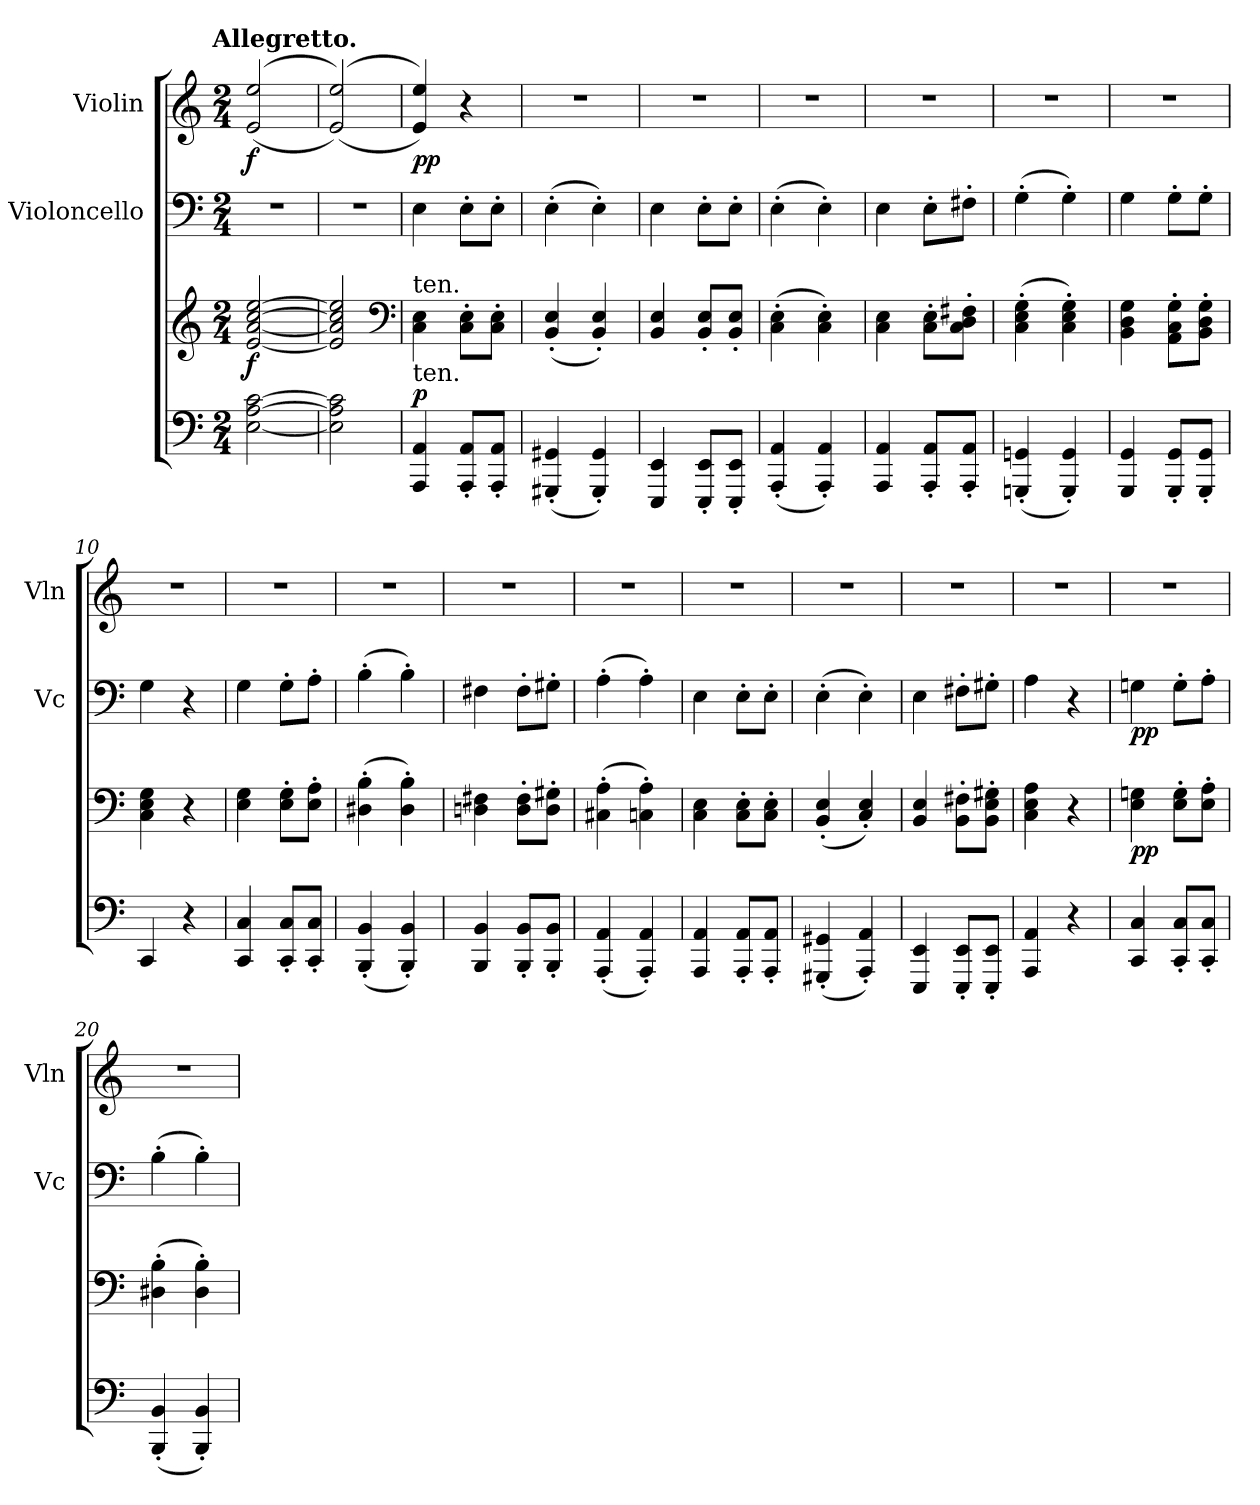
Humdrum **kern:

**kern	**kern	**dynam	**kern	**dynam	**kern	**dynam
*part3	*part3	*part3	*part2	*part2	*part1	*part1
*staff4	*staff3	*staff3/4	*staff2	*staff2	*staff1	*staff1
*	*	*	*I"Violoncello	*	*I"Violin	*
*	*	*	*I'Vc	*	*I'Vln	*
*clefF4	*clefG2	*	*clefF4	*	*clefG2	*
*k[]	*k[]	*	*k[]	*	*k[]	*
!!LO:TX:omd:t=Allegretto.
*M2/4	*M2/4	*	*M2/4	*	*M2/4	*
=1	=1	=1	=1	=1	=1	=1
!	!	!LO:DY:b	!	!	!	!LO:DY:b
[2E\ [2A\ [2c\	[2e/ [2a/ [2cc/ [2ee/	f	2r	.	(<(>2e/ 2ee/	f
=2	=2	=2	=2	=2	=2	=2
2E]\ 2A]\ 2c]\	2e]/ 2a]/ 2cc]/ 2ee]/	.	2r	.	(<(>2e/ 2ee/))	.
*	*clefF4	*	*	*	*	*
=3	=3	=3	=3	=3	=3	=3
!	!LO:TX:a:t=ten.	!	!	!	!	!
!LO:TX:a:t=ten.	!	!	!	!	!	!
!	!	!LO:DY:a=2	!	!	!	!LO:DY:b
4AAA/ 4AA/	4C\ 4E\	p	4E\	.	4e/ 4ee/))	pp
8AAA'/ 8AA'/L	8C'\ 8E'\L	.	8E'\L	.	4r	.
8AAA'/ 8AA'/J	8C'\ 8E'\J	.	8E'\J	.	.	.
=4	=4	=4	=4	=4	=4	=4
(<4GGG#X'/ 4GG#X'/	(<4BB'/ 4E'/	.	(>4E'\	.	2r	.
4GGG#'/ 4GG#'/)	4BB'/ 4E'/)	.	4E'\)	.	.	.
=5	=5	=5	=5	=5	=5	=5
4EEE/ 4EE/	4BB/ 4E/	.	4E\	.	2r	.
8EEE'/ 8EE'/L	8BB'/ 8E'/L	.	8E'\L	.	.	.
8EEE'/ 8EE'/J	8BB'/ 8E'/J	.	8E'\J	.	.	.
=6	=6	=6	=6	=6	=6	=6
(<4AAA'/ 4AA'/	(>4C'\ 4E'\	.	(>4E'\	.	2r	.
4AAA'/ 4AA'/)	4C'\ 4E'\)	.	4E'\)	.	.	.
=7	=7	=7	=7	=7	=7	=7
4AAA/ 4AA/	4C\ 4E\	.	4E\	.	2r	.
8AAA'/ 8AA'/L	8C'\ 8E'\L	.	8E'\L	.	.	.
8AAA'/ 8AA'/J	8C'\ 8D'\ 8F#X'\J	.	8F#X'\J	.	.	.
=8	=8	=8	=8	=8	=8	=8
(<4GGGn'/ 4GGn'/	(>4C'\ 4E'\ 4G'\	.	(>4G'\	.	2r	.
4GGG'/ 4GG'/)	4C'\ 4E'\ 4G'\)	.	4G'\)	.	.	.
=9	=9	=9	=9	=9	=9	=9
4GGG/ 4GG/	4BB\ 4D\ 4G\	.	4G\	.	2r	.
8GGG'/ 8GG'/L	8AA'\ 8C'\ 8G'\L	.	8G'\L	.	.	.
8GGG'/ 8GG'/J	8BB'\ 8D'\ 8G'\J	.	8G'\J	.	.	.
=10	=10	=10	=10	=10	=10	=10
4CC/	4C\ 4E\ 4G\	.	4G\	.	2r	.
4r	4r	.	4r	.	.	.
=11	=11	=11	=11	=11	=11	=11
4CC/ 4C/	4E\ 4G\	.	4G\	.	2r	.
8CC'/ 8C'/L	8E'\ 8G'\L	.	8G'\L	.	.	.
8CC'/ 8C'/J	8E'\ 8A'\J	.	8A'\J	.	.	.
=12	=12	=12	=12	=12	=12	=12
(<4BBB'/ 4BB'/	(>4D#X'\ 4B'\	.	(>4B'\	.	2r	.
4BBB'/ 4BB'/)	4D#'\ 4B'\)	.	4B'\)	.	.	.
=13	=13	=13	=13	=13	=13	=13
4BBB/ 4BB/	4Dn\ 4F#X\	.	4F#X\	.	2r	.
8BBB'/ 8BB'/L	8D'\ 8F#'\L	.	8F#'\L	.	.	.
8BBB'/ 8BB'/J	8D'\ 8G#X'\J	.	8G#X'\J	.	.	.
=14	=14	=14	=14	=14	=14	=14
(<4AAA'/ 4AA'/	(>4C#X'\ 4A'\	.	(>4A'\	.	2r	.
4AAA'/ 4AA'/)	4Cn'\ 4A'\)	.	4A'\)	.	.	.
=15	=15	=15	=15	=15	=15	=15
4AAA/ 4AA/	4C\ 4E\	.	4E\	.	2r	.
8AAA'/ 8AA'/L	8C'\ 8E'\L	.	8E'\L	.	.	.
8AAA'/ 8AA'/J	8C'\ 8E'\J	.	8E'\J	.	.	.
=16	=16	=16	=16	=16	=16	=16
(<4GGG#X'/ 4GG#X'/	(<4BB'/ 4E'/	.	(>4E'\	.	2r	.
4AAA'/ 4AA'/)	4C'/ 4E'/)	.	4E'\)	.	.	.
=17	=17	=17	=17	=17	=17	=17
4EEE/ 4EE/	4BB/ 4E/	.	4E\	.	2r	.
8EEE'/ 8EE'/L	8BB'\ 8F#X'\L	.	8F#X'\L	.	.	.
8EEE'/ 8EE'/J	8BB'\ 8E'\ 8G#X'\J	.	8G#X'\J	.	.	.
=18	=18	=18	=18	=18	=18	=18
4AAA/ 4AA/	4C\ 4E\ 4A\	.	4A\	.	2r	.
4r	4r	.	4r	.	.	.
=19	=19	=19	=19	=19	=19	=19
!	!	!LO:DY:b	!	!LO:DY:b	!	!
4CC/ 4C/	4E\ 4Gn\	pp	4Gn\	pp	2r	.
8CC'/ 8C'/L	8E'\ 8G'\L	.	8G'\L	.	.	.
8CC'/ 8C'/J	8E'\ 8A'\J	.	8A'\J	.	.	.
=20	=20	=20	=20	=20	=20	=20
(<4BBB'/ 4BB'/	(>4D#X'\ 4B'\	.	(>4B'\	.	2r	.
4BBB'/ 4BB'/)	4D#'\ 4B'\)	.	4B'\)	.	.	.
=	=	=	=	=	=	=
*-	*-	*-	*-	*-	*-	*-
